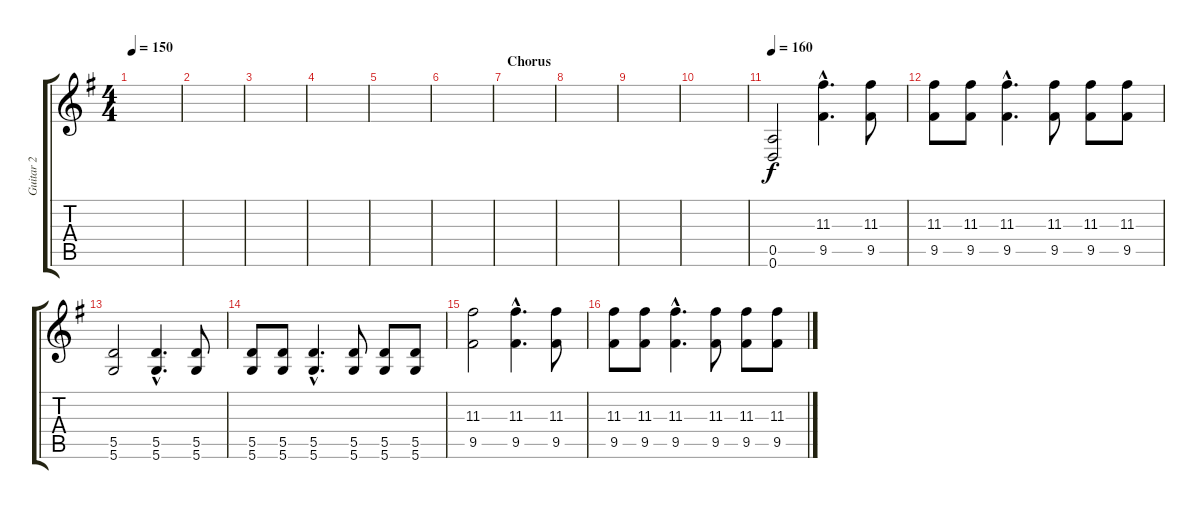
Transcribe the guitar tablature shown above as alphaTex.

\track ("Guitar 2" "Guitar 2") {instrument distortionguitar}
\staff {score tabs}
\tuning (E4 B3 G3 D3 A2 D2) {hide}
\ts (4 4)
\tempo 150
\clef g2
\ks g
|
|
|
|
|
|
\section ("" "Chorus")
|
|
|
|
\tempo 160
(0.5 0.6).2 (11.3{hac} 9.5{hac}).4{d} (11.3 9.5).8 |
(11.3 9.5).8 (11.3 9.5).8 (11.3{hac} 9.5{hac}).4{d} (11.3 9.5).8 (11.3 9.5).8 (11.3 9.5).8 |
(5.5 5.6).2 (5.5{hac} 5.6{hac}).4{d} (5.5 5.6).8 |
(5.5 5.6).8 (5.5 5.6).8 (5.5{hac} 5.6{hac}).4{d} (5.5 5.6).8 (5.5 5.6).8 (5.5 5.6).8 |
(11.3 9.5).2 (11.3{hac} 9.5{hac}).4{d} (11.3 9.5).8 |
(11.3 9.5).8 (11.3 9.5).8 (11.3{hac} 9.5{hac}).4{d} (11.3 9.5).8 (11.3 9.5).8 (11.3 9.5).8
